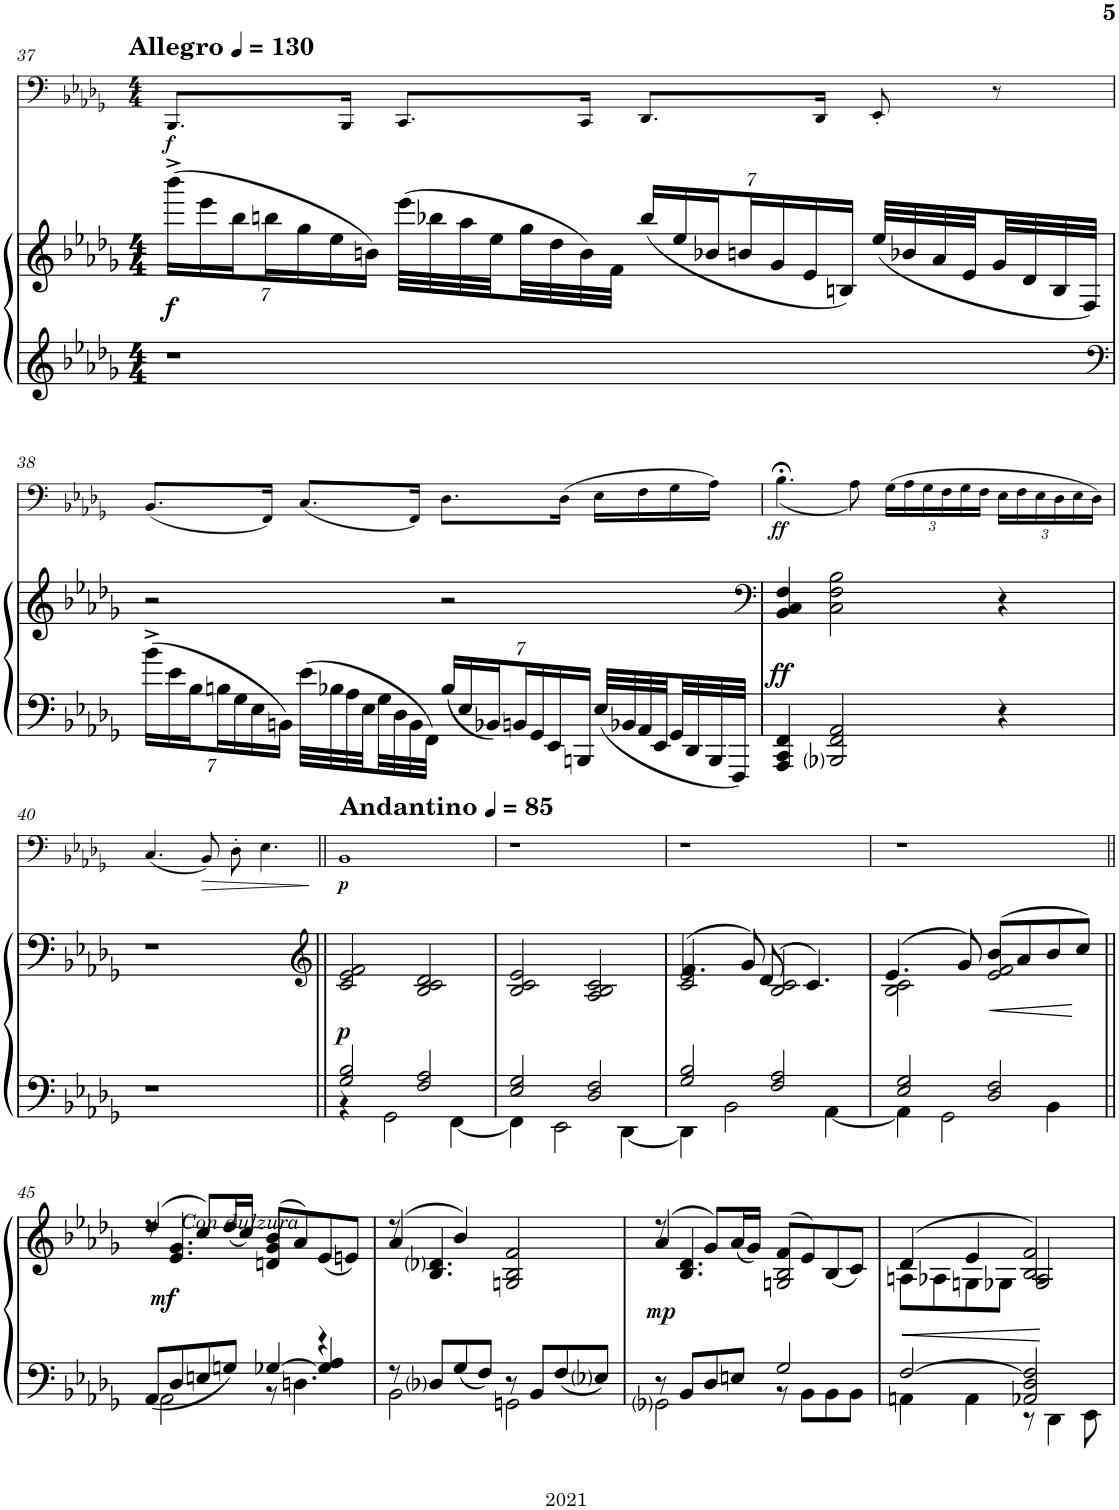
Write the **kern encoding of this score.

**kern	**kern	**dynam	**kern	**dynam
*part2	*part2	*part2	*part1	*part1
*staff3	*staff2	*staff2/3	*staff1	*staff1
*I"Piano	*	*	*I"Tuba	*
*I'Pno	*	*	*I'Tba	*
!!LO:PB:g=z
*clefF4	*clefG2	*	*clefF4	*
*k[b-e-a-d-g-]	*k[b-e-a-d-g-]	*	*k[b-e-a-d-g-]	*
*D-:	*D-:	*	*D-:	*
*M4/4	*M4/4	*	*M4/4	*
*MM130	*MM130	*	*MM130	*
*	*Xbrackettup	*	*	*
=37	=37	=37	=37	=37
!	!	!	!LO:TX:a:B:t=Allegro	!
!	!	!LO:DY:b	!	!LO:DY:b
1r	(28bbb-^\LL	f	8.BBB-/L	f
.	28eee-\	.	.	.
.	28bb-\J	.	.	.
.	28bbn\L	.	.	.
.	28gg-\	.	.	.
.	28ee-\	.	.	.
.	.	.	16BBB-/Jk	.
.	28bn\JJ)	.	.	.
.	(>32eee-\LLL	.	8.CC/L	.
.	32bb-X\	.	.	.
.	32aa-\	.	.	.
.	32ee-\JJ	.	.	.
.	32gg-\LL	.	.	.
.	32dd-\	.	.	.
.	32b\)	.	16CC/Jk	.
.	32f\JJJ	.	.	.
.	(28bb-/LL	.	8.DD-/L	.
.	28ee-/	.	.	.
.	28b-X/J	.	.	.
.	28bn/L	.	.	.
.	28g-/	.	.	.
.	28e-/	.	.	.
.	.	.	16DD-/Jk	.
.	28Bn/JJ)	.	.	.
.	(<32ee-/LLL	.	8EE-'/	.
.	32b-X/	.	.	.
.	32a-/	.	.	.
.	32e-/JJ	.	.	.
.	32g-/LL	.	8r	.
.	32d-/	.	.	.
.	32B/	.	.	.
.	32F/JJJ)	.	.	.
!!LO:LB:g=z
=38	=38	=38	=38	=38
*clefF4	*	*	*	*
*Xbrackettup	*	*	*	*
28b-^\LL	2r	.	(<8.BB-/L	.
28e-\	.	.	.	.
28B-\J	.	.	.	.
28Bn\L	.	.	.	.
28G-\	.	.	.	.
28E-\	.	.	.	.
.	.	.	16FF/Jk)	.
28BBn\JJ	.	.	.	.
32e-\LLL	.	.	(<8.C/L	.
32B-X\	.	.	.	.
32A-\	.	.	.	.
32E-\JJ	.	.	.	.
32G-\LL	.	.	.	.
32D-\	.	.	.	.
32BB\	.	.	16FF/Jk)	.
32FF\JJJ	.	.	.	.
28B-/LL	2r	.	8.D-\L	.
28E-/	.	.	.	.
28BB-X/J	.	.	.	.
28BBn/L	.	.	.	.
28GG-/	.	.	.	.
28EE-/	.	.	.	.
.	.	.	(>16D-\Jk	.
28BBBn/JJ	.	.	.	.
32E-/LLL	.	.	16E-\LL	.
32BB-X/	.	.	.	.
32AA-/	.	.	16F\	.
32EE-/JJ	.	.	.	.
32GG-/LL	.	.	16G-\	.
32DD-/	.	.	.	.
32BBB/	.	.	16A-\JJ)	.
32FFF/JJJ	.	.	.	.
=39	=39	=39	=39	=39
*	*clefF4	*	*	*
!	!	!LO:DY:b	!	!LO:DY:b
4AAA-/ 4CC/ 4FF/	4BB-/ 4C/ 4F/	ff	(<4.B-;<\	ff
2BBB-i/ 2FF/ 2AA-/	2C\ 2F\ 2B-\	.	.	.
.	.	.	8A-\)	.
*	*	*	*Xbrackettup	*
.	.	.	(>24G-\LL	.
.	.	.	24A-\	.
.	.	.	24G-\	.
.	.	.	24F\	.
.	.	.	24G-\	.
.	.	.	24F\JJ	.
4r	4r	.	24E-\LL	.
.	.	.	24F\	.
.	.	.	24E-\	.
.	.	.	24D-\	.
.	.	.	24E-\	.
.	.	.	24D-\JJ)	.
!!LO:LB:g=z
=40	=40	=40	=40	=40
1r	1r	.	(<4.C/	.
!	!	!	!	!LO:HP:b
.	.	.	8BB-/)	>
.	.	.	8D-'\	.
.	.	.	4.E-\	.
.	.	.	.	]
=41||	=41||	=41||	=41||	=41||
*	*clefG2	*	*	*
*	*	*	*MM85	*
*^	*	*	*	*
!	!	!	!	!LO:TX:a:B:t=Andantino	!
!	!	!	!LO:DY:b	!	!LO:DY:b
2G-/ 2B-/	4r	2c/ 2e-/ 2f/	p	1BB-	p
.	2GG-\	.	.	.	.
2F/ 2A-/	.	2B-/ 2c/ 2d-/	.	.	.
.	[4FF\	.	.	.	.
=42	=42	=42	=42	=42	=42
2E-/ 2G-/	4FF\]	2B-/ 2c/ 2e-/	.	1r	.
.	2EE-\	.	.	.	.
2D-/ 2F/	.	2A-/ 2B-/ 2c/	.	.	.
.	[4DD-\	.	.	.	.
=43	=43	=43	=43	=43	=43
*	*	*^	*	*	*
2G-/ 2B-/	4DD-\]	(>4.f/	2c/ 2e-/	.	1r	.
.	2BB-\	.	.	.	.	.
.	.	8g-/)	.	.	.	.
2F/ 2A-/	.	(>8d-/	2B-/ 2c/	.	.	.
.	.	4.c/)	.	.	.	.
.	[4AA-\	.	.	.	.	.
=44	=44	=44	=44	=44	=44	=44
2E-/ 2G-/	4AA-\]	2B-\ 2c\	(>4.e-/	.	1r	.
.	2GG-\	.	.	.	.	.
.	.	.	8g-/)	.	.	.
!	!	!	!	!LO:HP:b	!	!
2D-/ 2F/	.	(>8b-/L	2e-/ 2f/	<	.	.
.	.	8a-/	.	.	.	.
.	4BB-\	8b-/	.	.	.	.
.	.	8cc/J)	.	[	.	.
!!LO:LB:g=z
=45||	=45||	=45||	=45||	=45||	=45||	=45||
*	*^	*	*	*	*	*
!	!	!	!LO:TX:b:i:t=Con dulzura	!	!	!	!
!	!	!	!	!	!LO:DY:b	!	!
8r	8AA-/L	2AA-\	(>4dd-/	8ryy	mf	1r	.
8ryy	8D-/	.	.	4.e-/ 4.g-/	.	.	.
.	8En/	.	8cc/L)	.	.	.	.
.	8Gn/J	.	(<16dd-/L	.	.	.	.
.	.	.	16cc/JJ)	.	.	.	.
.	[4G-X/	8r	(>8b-/L	4dn/ 4g-/	.	.	.
.	.	4.Dn\	8a-/)	.	.	.	.
4r	4G-/] 4A-/	.	(<8e-/	4ryy	.	.	.
.	.	.	8en/J)	.	.	.	.
=46	=46	=46	=46	=46	=46	=46	=46
8r	8r	2BB-\	(>4a-/	8ryy	.	1r	.
2..ryy	8D-i/L	.	.	4.B-/ 4.d-i/	.	.	.
.	8G-/	.	4b-/)	.	.	.	.
.	8F/J	.	.	.	.	.	.
.	8r	2GGn\	2f/	2Gn/ 2B-/	.	.	.
.	8BB-/L	.	.	.	.	.	.
.	8F/	.	.	.	.	.	.
.	8E-i/J	.	.	.	.	.	.
=47	=47	=47	=47	=47	=47	=47	=47
!	!	!	!	!	!LO:DY:b	!	!
8r	8r	2GG-i\	(>4a-/	8ryy	mp	1r	.
2..ryy	8BB-/L	.	.	4.B-/ 4.d-/	.	.	.
.	8D-/	.	8g-/L)	.	.	.	.
.	8En/J	.	(<16a-/L	.	.	.	.
.	.	.	16g-/JJ)	.	.	.	.
.	2G-/	8r	(>8f/L	2Gn/ 2B-/	.	.	.
.	.	8BB-\L	8e-/)	.	.	.	.
.	.	8BB-\	(<8B-/	.	.	.	.
.	.	8BB-\J	8c/J)	.	.	.	.
=48	=48	=48	=48	=48	=48	=48	=48
!	!	!	!	!	!LO:HP:b	!	!
*	*v	*v	*	*	*	*	*
[2F/	4AAn\	(>4d-/	8An\L	<	1r	.
.	.	.	8A-X\	.	.	.
.	4AA\	4e-/	8Gn\	.	.	.
.	.	.	8G-X\J	.	.	.
2AA-X/ 2D-/ 2F/]	8r	2A-/ 2B-/ 2f/)	2G-/	.	.	.
.	4DD-\	.	.	.	.	.
.	8EE-\	.	.	.	.	.
*v	*v	*	*	*	*	*
*	*v	*v	*	*	*
.	.	[	.	.
=	=	=	=	=
*-	*-	*-	*-	*-
